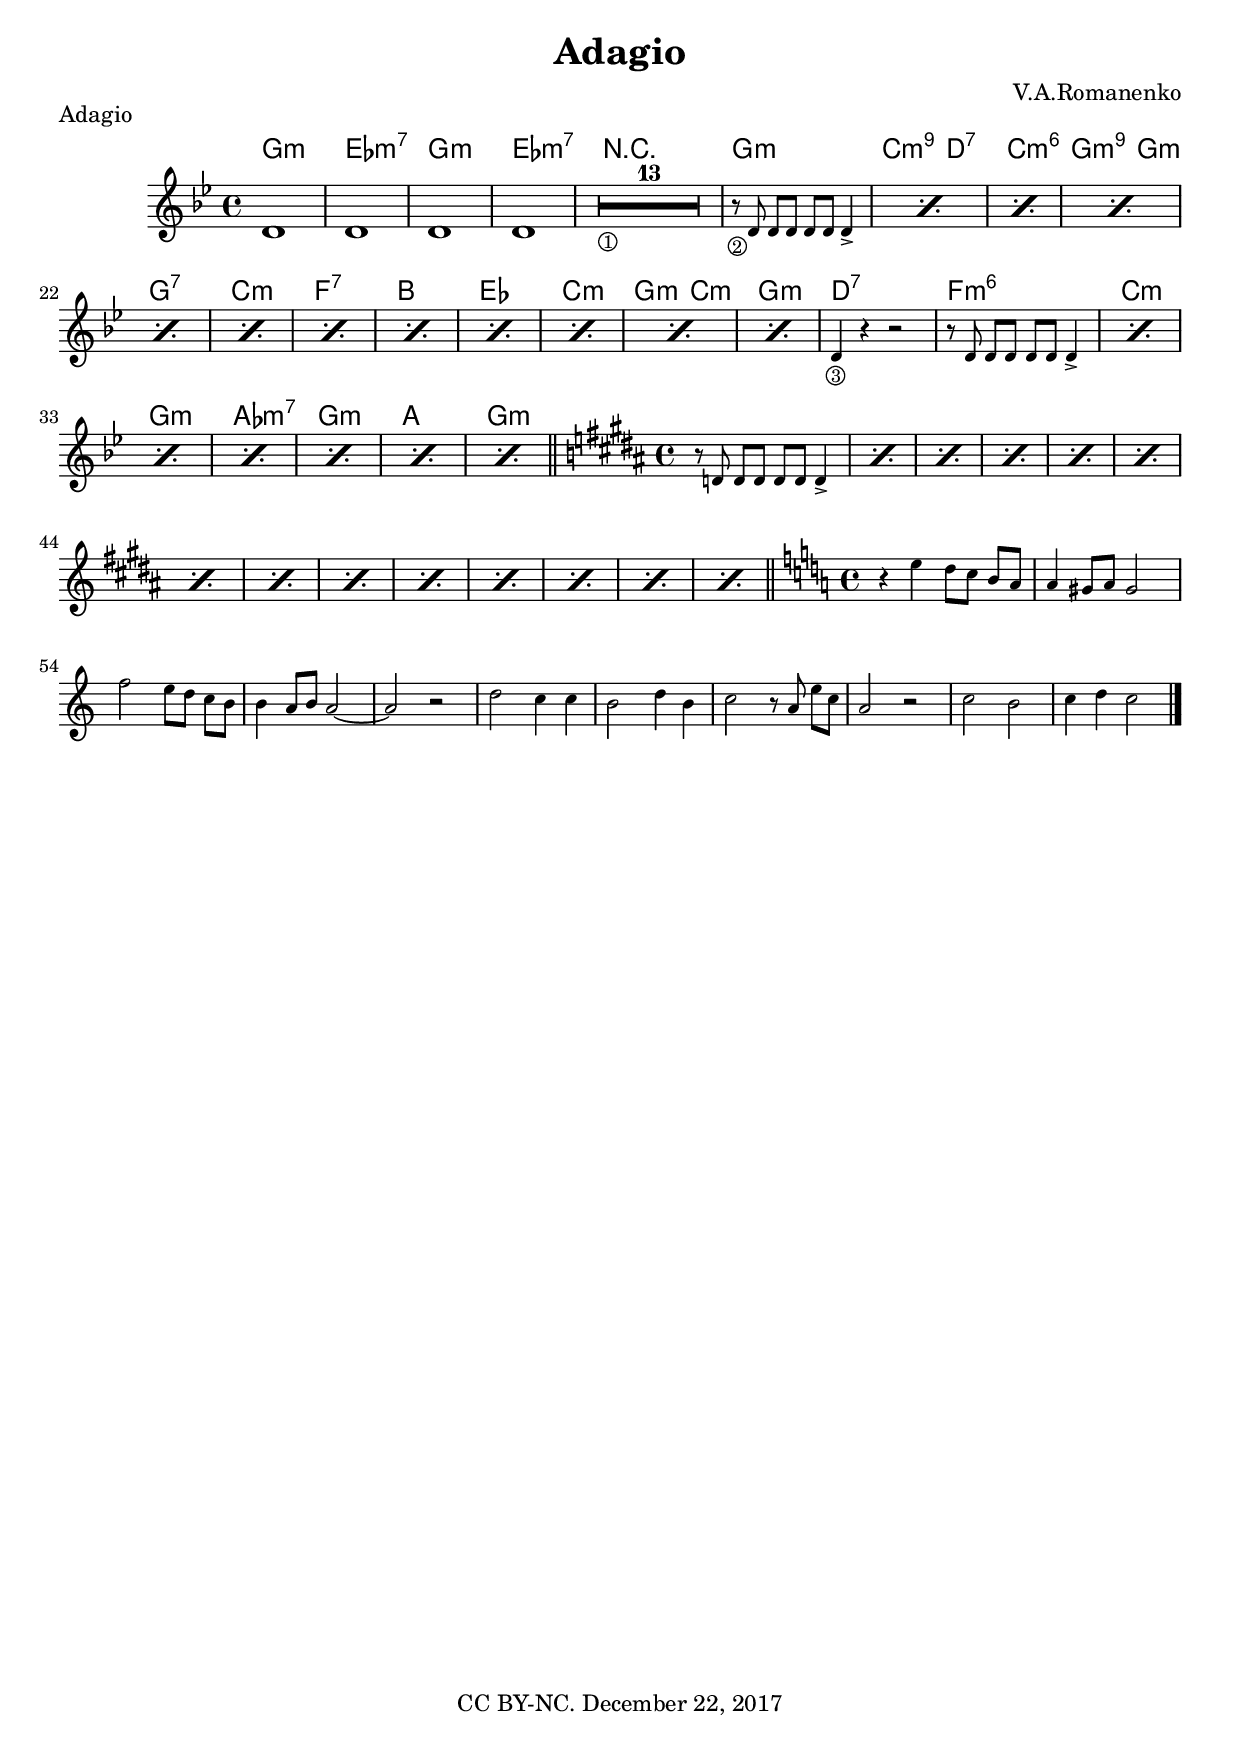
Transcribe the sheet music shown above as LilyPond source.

melody = \relative c' {
  \key bes \major
  \time 4/4
  %\clef treble
  \compressFullBarRests
 % \textLengthOn

	\set fontSize = #1
	d1 d1 d1 d1 
	% --- (1) ---
	\set fontSize = #-2 <>_\markup \circle 1
	R1*13
	% --- (2) ---
	\set fontSize = #-2 <>_\markup \circle 2

	\repeat percent 12 { r8 d8 d[d] d[d] d4-> }% <>_\markup { \italic { etc. } }
	% --- (3) ---
	\set fontSize = #-2 <>_\markup { \circle 3 }
	d4 r4 r2 
	\repeat percent 7 { r8 d8 d[d] d[d] d4-> }% <>_\markup { \italic { etc. } }
	\bar "||"

	\key b \major
	\time 4/4
	\repeat percent 14 { r8 d8 d[d] d[d] d4-> }% <>_\markup { \italic { etc. } }
	\bar "||"

	\key c \major
	\time 4/4
	r4 e'4 d8[c] b8[a] | 
	a4 gis8[a] gis2 | % <--- a4. длительность???
	f'2 e8[d] c8[b] | b4 a8[b] a2~ | a2 r2 | d2 c4 c4 | 
	b2 d4 b4 | c2 r8 a8 e'8[c] | a2 r2 | c2 b2 | c4 d4 c2 |
	\bar "|."
}

text = \lyricmode {
	aaa-a-a--a--a
}

harmonies = \chordmode 
{
	g1:min | ees:min7 |	g1:min | ees:min7 | 
	% --- (1) ---
	R1*13 |
	% --- (2) ---
	g1:min | c2:min9 d2:7 | c1:min6 | g2:min9 g2:min |
	g1:7 | c1:min | f1:7 | b1 | ees1 | c1:min | g2:min c2:min | g1:min | d1:7
	% --- (3) ---
	f1:min6 | c1:min | g1:min | aes1:min7 | g1:min | a1 | g1:min % 7

}

\score {
  <<  
    \chords {
      \harmonies
    }
    \new Voice = "one" { 
      \set midiInstrument = #"flute"
      \melody
    }
    %\new Lyrics \lyricsto "one" \text
  >>
  \layout { }
  \midi {
    \context {
      \Staff
      \remove "Staff_performer"
    }
    \context {
      \Voice
      \consists "Staff_performer"      
    }
    \context {
      \Score
      tempoWholesPerMinute = #(ly:make-moment 120 2)
    }
  }
}

\header {
  title = "Adagio"
  composer = "V.A.Romanenko"
  piece = "Adagio"
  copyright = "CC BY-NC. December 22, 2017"
}

\version "2.18.2"
